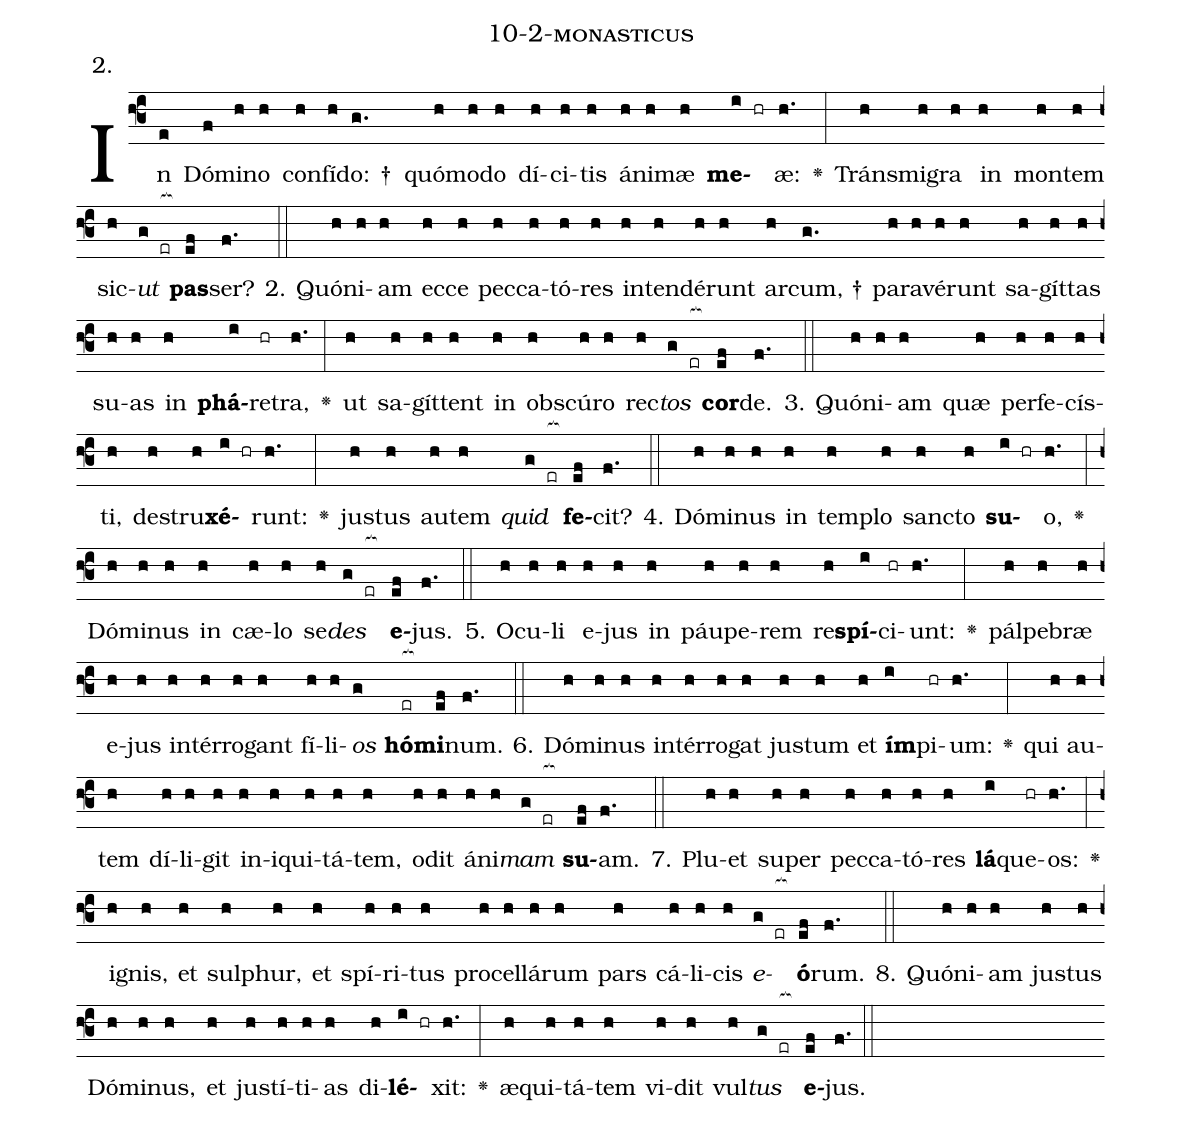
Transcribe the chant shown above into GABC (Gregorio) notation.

name: 10-2-monasticus;
annotation: 2.;
%%
(f3)In(e) Dó(f)mi(h)no(h) con(h)fí(h)do: †(g.) quó(h)mo(h)do(h) dí(h)ci(h)tis(h) á(h)ni(h)mæ(h) <b>me</b>(i hr)æ:(h.) <v>\greheightstar</v>(:) Tráns(h)mi(h)gra(h) in(h) mon(h)tem(h) sic(h)<i>ut</i>(g er[ocb:1{]) <b>pas</b>(ef[ocb:0}])ser?(f.) (::)
2. Quón(h)i(h)am(h) ec(h)ce(h) pec(h)ca(h)tó(h)res(h) in(h)ten(h)dé(h)runt(h) ar(h)cum, †(g.) pa(h)ra(h)vé(h)runt(h) sa(h)gít(h)tas(h) su(h)as(h) in(h) <b>phá</b>(i)re(hr)tra,(h.) <v>\greheightstar</v>(:) ut(h) sa(h)gít(h)tent(h) in(h) obs(h)cú(h)ro(h) rec(h)<i>tos</i>(g er[ocb:1{]) <b>cor</b>(ef[ocb:0}])de.(f.) (::)
3. Quón(h)i(h)am(h) quæ(h) per(h)fe(h)cís(h)ti,(h) de(h)stru(h)<b>xé</b>(i hr)runt:(h.) <v>\greheightstar</v>(:) jus(h)tus(h) au(h)tem(h) <i>quid</i>(g er[ocb:1{]) <b>fe</b>(ef[ocb:0}])cit?(f.) (::)
4. Dó(h)mi(h)nus(h) in(h) tem(h)plo(h) sanc(h)to(h) <b>su</b>(i hr)o,(h.) <v>\greheightstar</v>(:) Dó(h)mi(h)nus(h) in(h) cæ(h)lo(h) se(h)<i>des</i>(g er[ocb:1{]) <b>e</b>(ef[ocb:0}])jus.(f.) (::)
5. O(h)cu(h)li(h) e(h)jus(h) in(h) páu(h)pe(h)rem(h) re(h)<b>spí</b>(i)ci(hr)unt:(h.) <v>\greheightstar</v>(:) pál(h)pe(h)bræ(h) e(h)jus(h) in(h)tér(h)ro(h)gant(h) fí(h)li(h)<i>os</i>(g) <b>hó</b>(er[ocb:1{])<b>mi</b>(ef[ocb:0}])num.(f.) (::)
6. Dó(h)mi(h)nus(h) in(h)tér(h)ro(h)gat(h) jus(h)tum(h) et(h) <b>ím</b>(i)pi(hr)um:(h.) <v>\greheightstar</v>(:) qui(h) au(h)tem(h) dí(h)li(h)git(h) in(h)i(h)qui(h)tá(h)tem,(h) o(h)dit(h) á(h)ni(h)<i>mam</i>(g er[ocb:1{]) <b>su</b>(ef[ocb:0}])am.(f.) (::)
7. Plu(h)et(h) su(h)per(h) pec(h)ca(h)tó(h)res(h) <b>lá</b>(i)que(hr)os:(h.) <v>\greheightstar</v>(:) i(h)gnis,(h) et(h) sul(h)phur,(h) et(h) spí(h)ri(h)tus(h) pro(h)cel(h)lá(h)rum(h) pars(h) cá(h)li(h)cis(h) <i>e</i>(g er[ocb:1{])<b>ó</b>(ef[ocb:0}])rum.(f.) (::)
8. Quón(h)i(h)am(h) jus(h)tus(h) Dó(h)mi(h)nus,(h) et(h) jus(h)tí(h)ti(h)as(h) di(h)<b>lé</b>(i hr)xit:(h.) <v>\greheightstar</v>(:) æ(h)qui(h)tá(h)tem(h) vi(h)dit(h) vul(h)<i>tus</i>(g er[ocb:1{]) <b>e</b>(ef[ocb:0}])jus.(f.) (::)
